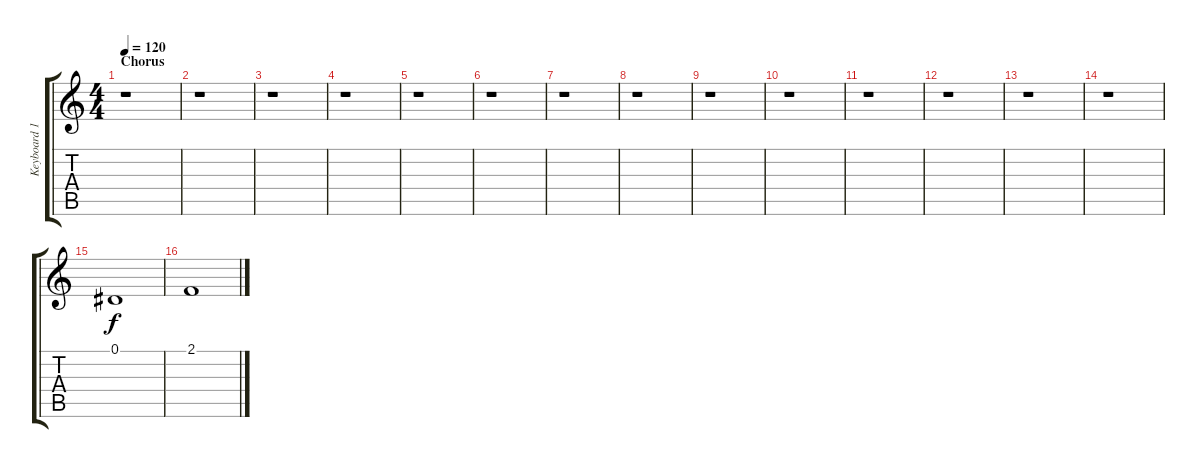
\track ("Keyboard 1" "Keyboard 1") {instrument fx7echoes}
\staff {score tabs}
\tuning (Eb4 Bb3 Gb3 Db3 Ab2 Eb2) {hide}
\ts (4 4)
\section ("" "Chorus")
\tempo 120
\clef g2
\ks c
r.1{dy f} |
r.1 |
r.1 |
r.1 |
r.1 |
r.1 |
r.1 |
r.1 |
r.1 |
r.1 |
r.1 |
r.1 |
r.1 |
r.1 |
0.1.1{volume 13 instrument stringensemble1} |
2.1.1
